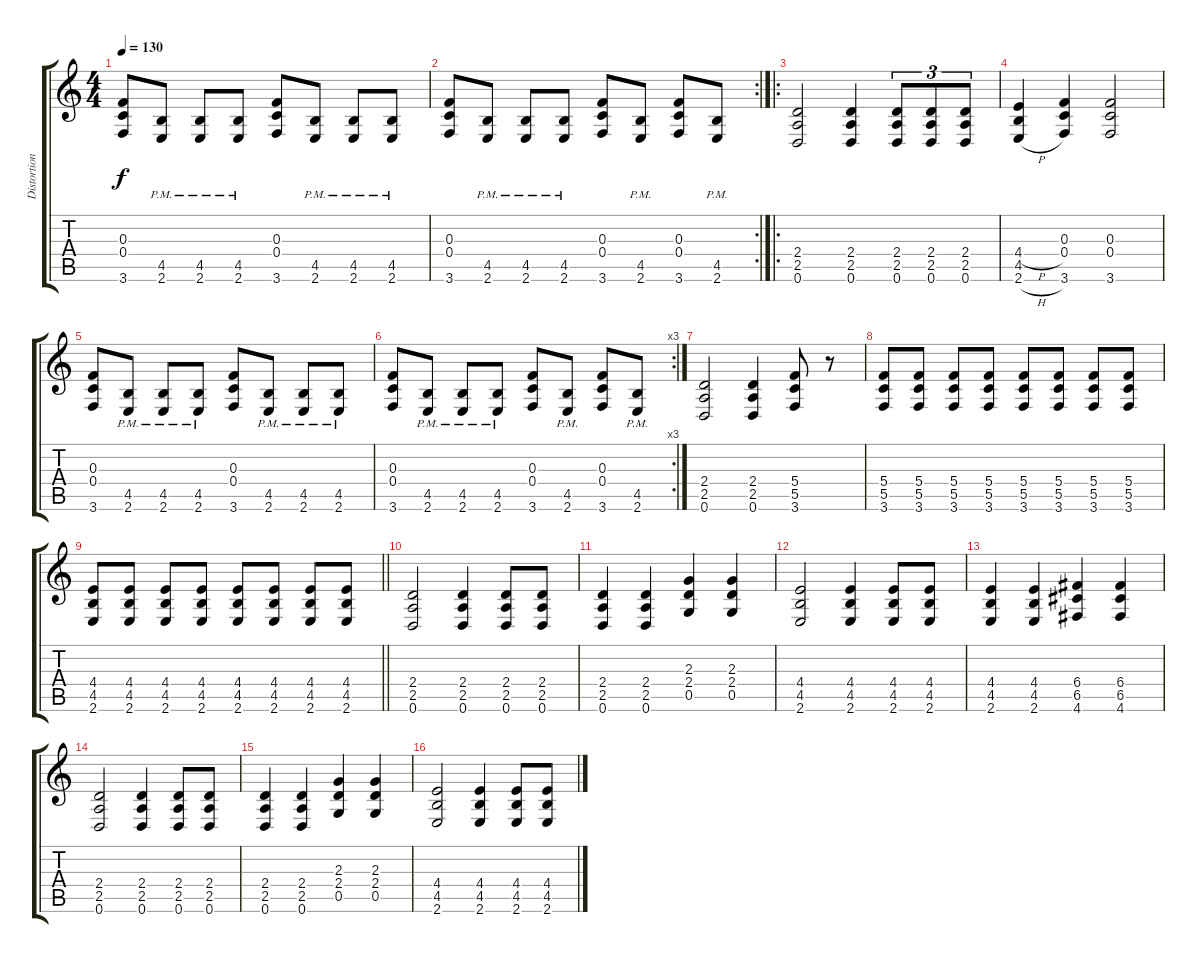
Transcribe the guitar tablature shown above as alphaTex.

\track ("Distortion Guitar" "Distortion") {instrument distortionguitar}
\staff {score tabs}
\tuning (D4 A3 F3 C3 G2 D2) {hide}
\ts (4 4)
\tempo 130
\clef g2
\ks c
(0.3 0.4 3.6).8{dy f} (4.5{pm} 2.6{pm}).8 (4.5{pm} 2.6{pm}).8 (4.5{pm} 2.6{pm}).8 (0.3 0.4 3.6).8 (4.5{pm} 2.6{pm}).8 (4.5{pm} 2.6{pm}).8 (4.5{pm} 2.6{pm}).8 |
\rc 2
(0.3 0.4 3.6).8 (4.5{pm} 2.6{pm}).8 (4.5{pm} 2.6{pm}).8 (4.5{pm} 2.6{pm}).8 (0.3 0.4 3.6).8 (4.5{pm} 2.6{pm}).8 (0.3 0.4 3.6).8 (4.5{pm} 2.6{pm}).8 |
\ro
(2.4 2.5 0.6).2 (2.4 2.5 0.6).4 (2.4 2.5 0.6).8{tu (3 2)} (2.4 2.5 0.6).8{tu (3 2)} (2.4 2.5 0.6).8{tu (3 2)} |
(4.4{h} 4.5 2.6{h}).4 (0.3 0.4 3.6).4 (0.3 0.4 3.6).2 |
(0.3 0.4 3.6).8 (4.5{pm} 2.6{pm}).8 (4.5{pm} 2.6{pm}).8 (4.5{pm} 2.6{pm}).8 (0.3 0.4 3.6).8 (4.5{pm} 2.6{pm}).8 (4.5{pm} 2.6{pm}).8 (4.5{pm} 2.6{pm}).8 |
\rc 3
(0.3 0.4 3.6).8 (4.5{pm} 2.6{pm}).8 (4.5{pm} 2.6{pm}).8 (4.5{pm} 2.6{pm}).8 (0.3 0.4 3.6).8 (4.5{pm} 2.6{pm}).8 (0.3 0.4 3.6).8 (4.5{pm} 2.6{pm}).8 |
(2.4 2.5 0.6).2 (2.4 2.5 0.6).4 (5.4 5.5 3.6).8 r.8 |
(5.4 5.5 3.6).8 (5.4 5.5 3.6).8 (5.4 5.5 3.6).8 (5.4 5.5 3.6).8 (5.4 5.5 3.6).8 (5.4 5.5 3.6).8 (5.4 5.5 3.6).8 (5.4 5.5 3.6).8 |
\barLineRight lightlight
(4.4 4.5 2.6).8 (4.4 4.5 2.6).8 (4.4 4.5 2.6).8 (4.4 4.5 2.6).8 (4.4 4.5 2.6).8 (4.4 4.5 2.6).8 (4.4 4.5 2.6).8 (4.4 4.5 2.6).8 |
(2.4 2.5 0.6).2 (2.4 2.5 0.6).4 (2.4 2.5 0.6).8 (2.4 2.5 0.6).8 |
(2.4 2.5 0.6).4 (2.4 2.5 0.6).4 (2.3 2.4 0.5).4 (2.3 2.4 0.5).4 |
(4.4 4.5 2.6).2 (4.4 4.5 2.6).4 (4.4 4.5 2.6).8 (4.4 4.5 2.6).8 |
(4.4 4.5 2.6).4 (4.4 4.5 2.6).4 (6.4 6.5 4.6).4 (6.4 6.5 4.6).4 |
(2.4 2.5 0.6).2 (2.4 2.5 0.6).4 (2.4 2.5 0.6).8 (2.4 2.5 0.6).8 |
(2.4 2.5 0.6).4 (2.4 2.5 0.6).4 (2.3 2.4 0.5).4 (2.3 2.4 0.5).4 |
(4.4 4.5 2.6).2 (4.4 4.5 2.6).4 (4.4 4.5 2.6).8 (4.4 4.5 2.6).8
